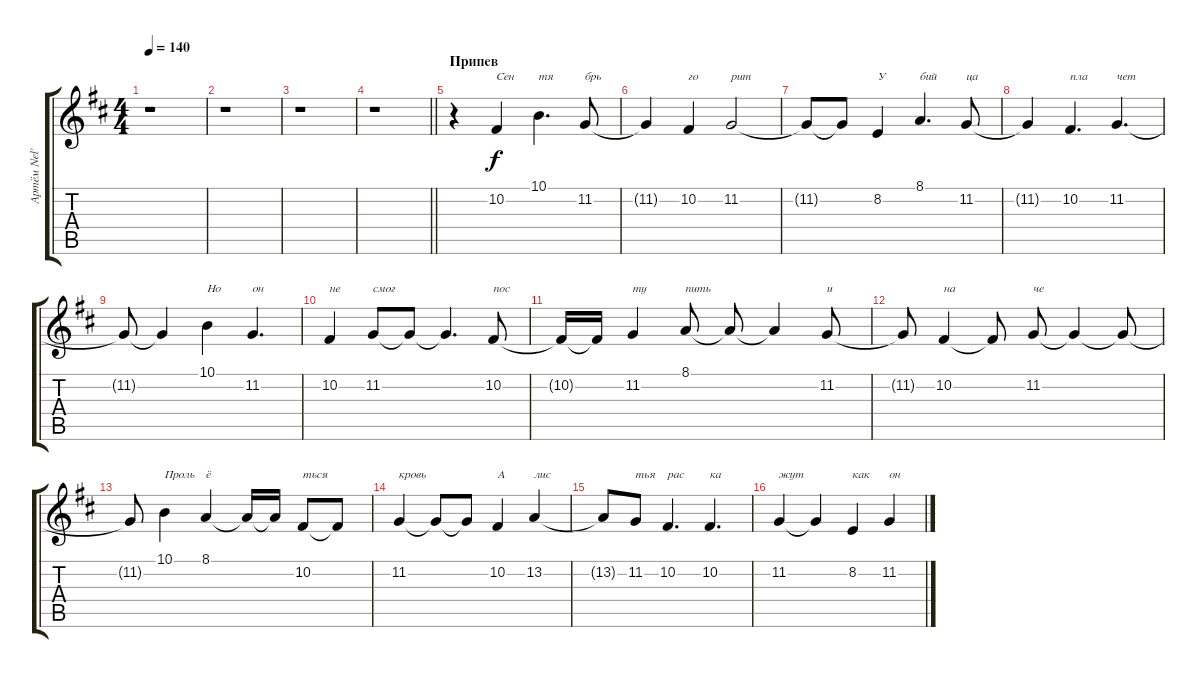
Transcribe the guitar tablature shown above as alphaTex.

\track ("Артём Nel'son Лоцких" "Артём Nel'") {instrument synthvoice}
\staff {score tabs}
\tuning (Db4 Ab3 E3 B2 Gb2 B1) {hide}
\ts (4 4)
\tempo 140
\clef g2
\ks bminor
r.1{dy f} |
r.1 |
r.1 |
\barLineRight lightlight
r.1 |
\section ("" "Припев")
r.4 10.2.4{txt "Сен"} 10.1.4{d txt "тя"} 11.2.8{txt "брь"} |
11.2{t}.4 10.2.4{txt "го"} 11.2.2{txt "рит"} |
11.2{t}.8 11.2{t}.8 8.2.4{txt "У"} 8.1.4{d txt "бий"} 11.2.8{txt "ца"} |
11.2{t}.4 10.2.4{d txt "пла"} 11.2.4{d txt "чет"} |
11.2{t}.8 11.2{t}.4 10.1.4{txt "Но"} 11.2.4{d txt "он"} |
10.2.4{txt "не"} 11.2.8{txt "смог"} 11.2{t}.8 11.2{t}.4{d} 10.2.8{txt "пос"} |
10.2{t}.16 10.2{t}.16 11.2.4{txt "ту"} 8.1.8{txt "пить"} 8.1{t}.8 8.1{t}.4 11.2.8{txt "и"} |
11.2{t}.8 10.2.4{txt "на"} 10.2{t}.8 11.2.8{txt "че"} 11.2{t}.4 11.2{t}.8 |
11.2{t}.8 10.1.4{txt "Проль"} 8.1.4{txt "ё"} 8.1{t}.16 8.1{t}.16 10.2.8{txt "ться"} 10.2{t}.8 |
11.2.4{txt "кровь"} 11.2{t}.8 11.2{t}.8 10.2.4{txt "А"} 13.2.4{txt "лис"} |
13.2{t}.8 11.2.8{txt "тья"} 10.2.4{d txt "рас"} 10.2.4{d txt "ка"} |
11.2.4{txt "жут"} 11.2{t}.4 8.2.4{txt "как"} 11.2.4{txt "он"}
